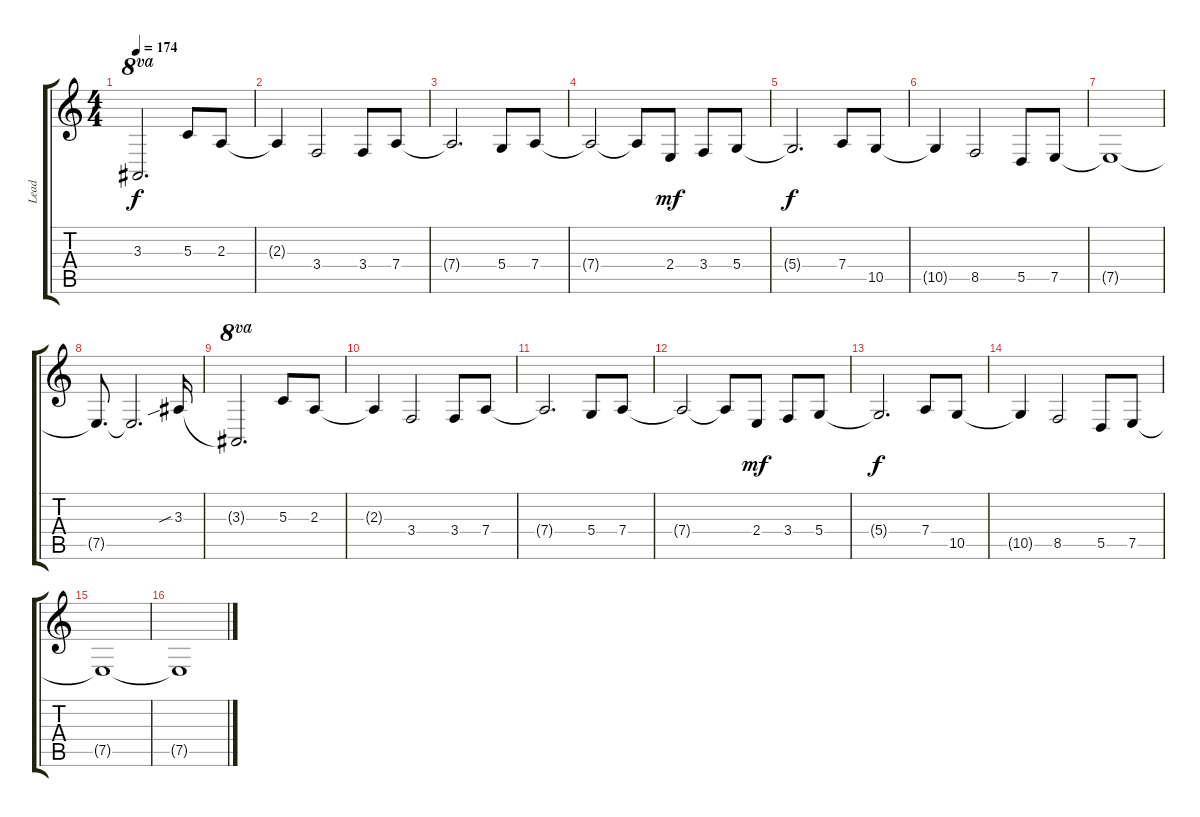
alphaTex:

\track ("Lead" "Lead") {instrument lead1square}
\staff {score tabs}
\tuning (E4 B3 G3 D3 A2 E2) {hide}
\ts (4 4)
\tempo 174
\clef g2
\ks c
3.3{t}.2{d ot 8va dy f} 5.3.8 2.3.8 |
2.3{t}.4 3.4.2 3.4.8 7.4.8 |
7.4{t}.2{d} 5.4.8 7.4.8 |
7.4{t}.2 7.4{t}.8 2.4.8{dy mf} 3.4.8 5.4.8 |
5.4{t}.2{d dy f} 7.4.8 10.5.8 |
10.5{t}.4 8.5.2 5.5.8 7.5.8 |
7.5{t}.1 |
7.5{t}.8{d} 7.5{t}.2{d} 3.3{sib}.16 |
3.3{t}.2{d ot 8va} 5.3.8 2.3.8 |
2.3{t}.4 3.4.2 3.4.8 7.4.8 |
7.4{t}.2{d} 5.4.8 7.4.8 |
7.4{t}.2 7.4{t}.8 2.4.8{dy mf} 3.4.8 5.4.8 |
5.4{t}.2{d dy f} 7.4.8 10.5.8 |
10.5{t}.4 8.5.2 5.5.8 7.5.8 |
7.5{t}.1 |
7.5{t}.1
